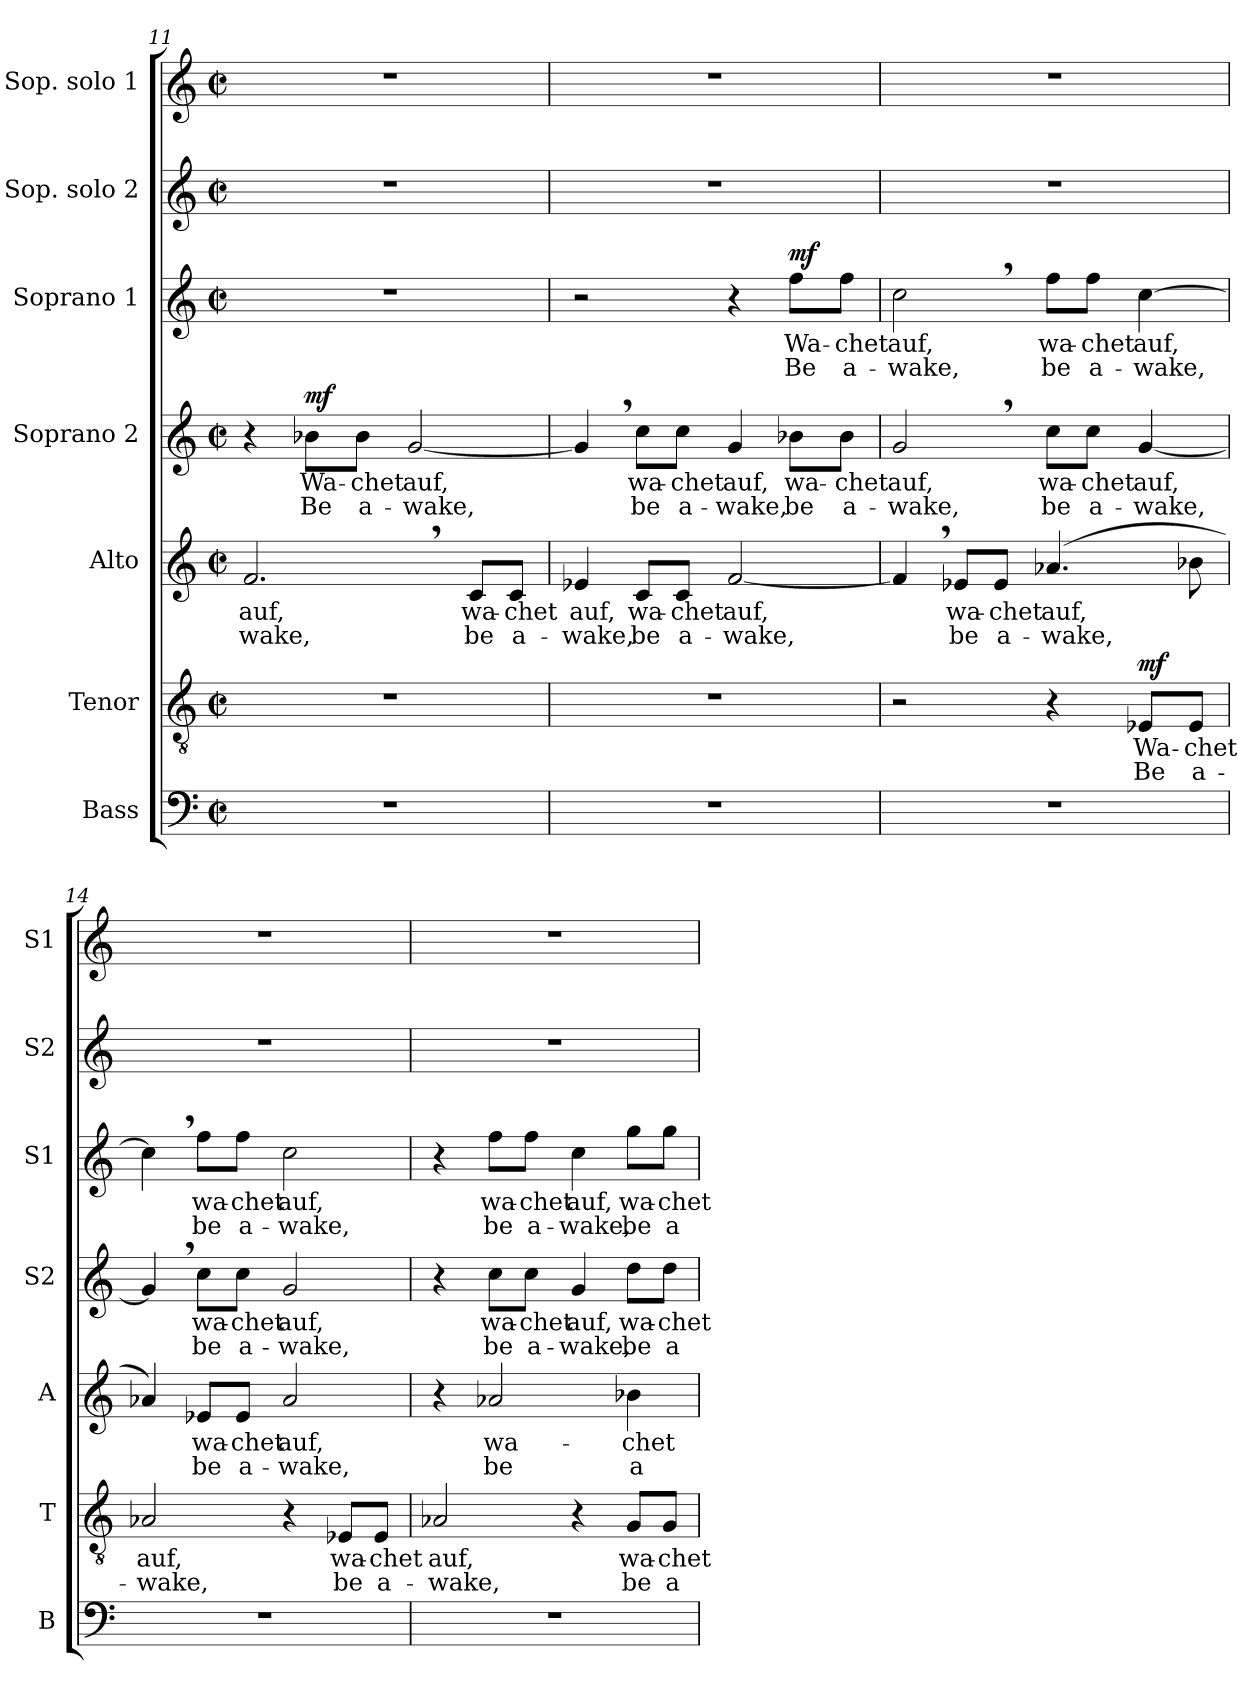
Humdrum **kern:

**kern	**kern	**text	**text	**dynam	**kern	**text	**text	**kern	**text	**text	**dynam	**kern	**text	**text	**dynam	**kern	**kern
*part7	*part6	*part6	*part6	*part6	*part5	*part5	*part5	*part4	*part4	*part4	*part4	*part3	*part3	*part3	*part3	*part2	*part1
*staff7	*staff6	*staff6	*staff6	*staff6	*staff5	*staff5	*staff5	*staff4	*staff4	*staff4	*staff4	*staff3	*staff3	*staff3	*staff3	*staff2	*staff1
*I"Bass	*I"Tenor	*	*	*	*I"Alto	*	*	*I"Soprano 2	*	*	*	*I"Soprano 1	*	*	*	*I"Sop. solo 2	*I"Sop. solo 1
*I'B	*I'T	*	*	*	*I'A	*	*	*I'S2	*	*	*	*I'S1	*	*	*	*I'S2	*I'S1
*clefF4	*clefGv2	*	*	*	*clefG2	*	*	*clefG2	*	*	*	*clefG2	*	*	*	*clefG2	*clefG2
*k[]	*k[]	*	*	*	*k[]	*	*	*k[]	*	*	*	*k[]	*	*	*	*k[]	*k[]
*C:	*C:	*	*	*	*C:	*	*	*C:	*	*	*	*C:	*	*	*	*C:	*C:
*M2/2	*M2/2	*	*	*	*M2/2	*	*	*M2/2	*	*	*	*M2/2	*	*	*	*M2/2	*M2/2
*met(c|)	*met(c|)	*	*	*	*met(c|)	*	*	*met(c|)	*	*	*	*met(c|)	*	*	*	*met(c|)	*met(c|)
=11	=11	=11	=11	=11	=11	=11	=11	=11	=11	=11	=11	=11	=11	=11	=11	=11	=11
!	!	!	!	!	!	!LO:LY:b	!LO:LY:b	!	!	!	!	!	!	!	!	!	!
1r	1r	.	.	.	2.f,>/	auf,	-wake,	4r	.	.	.	1r	.	.	.	1r	1r
!	!	!	!	!	!	!	!	!	!LO:LY:b	!LO:LY:b	!LO:DY:a	!	!	!	!	!	!
.	.	.	.	.	.	.	.	8b-X\L	Wa-	Be	mf	.	.	.	.	.	.
!	!	!	!	!	!	!	!	!	!LO:LY:b	!LO:LY:b	!	!	!	!	!	!	!
.	.	.	.	.	.	.	.	8b-\J	-chet	a-	.	.	.	.	.	.	.
!	!	!	!	!	!	!	!	!	!LO:LY:b	!LO:LY:b	!	!	!	!	!	!	!
.	.	.	.	.	.	.	.	[2g/	auf,	-wake,	.	.	.	.	.	.	.
!	!	!	!	!	!	!LO:LY:b	!LO:LY:b	!	!	!	!	!	!	!	!	!	!
.	.	.	.	.	8c/L	wa-	be	.	.	.	.	.	.	.	.	.	.
!	!	!	!	!	!	!LO:LY:b	!LO:LY:b	!	!	!	!	!	!	!	!	!	!
.	.	.	.	.	8c/J	-chet	a-	.	.	.	.	.	.	.	.	.	.
=12	=12	=12	=12	=12	=12	=12	=12	=12	=12	=12	=12	=12	=12	=12	=12	=12	=12
!	!	!	!	!	!	!LO:LY:b	!LO:LY:b	!	!	!	!	!	!	!	!	!	!
1r	1r	.	.	.	4e-X/	auf,	-wake,	4g,>/]	.	.	.	2r	.	.	.	1r	1r
!	!	!	!	!	!	!LO:LY:b	!LO:LY:b	!	!	!	!	!	!	!	!	!	!
!	!	!	!	!	!	!	!	!	!LO:LY:b	!LO:LY:b	!	!	!	!	!	!	!
.	.	.	.	.	8c/L	wa-	be	8cc\L	wa-	be	.	.	.	.	.	.	.
!	!	!	!	!	!	!LO:LY:b	!LO:LY:b	!	!	!	!	!	!	!	!	!	!
!	!	!	!	!	!	!	!	!	!LO:LY:b	!LO:LY:b	!	!	!	!	!	!	!
.	.	.	.	.	8c/J	-chet	a-	8cc\J	-chet	a-	.	.	.	.	.	.	.
!	!	!	!	!	!	!LO:LY:b	!LO:LY:b	!	!	!	!	!	!	!	!	!	!
!	!	!	!	!	!	!	!	!	!LO:LY:b	!LO:LY:b	!	!	!	!	!	!	!
.	.	.	.	.	[2f/	auf,	-wake,	4g/	auf,	-wake,	.	4r	.	.	.	.	.
!	!	!	!	!	!	!	!	!	!LO:LY:b	!LO:LY:b	!	!	!	!	!	!	!
!	!	!	!	!	!	!	!	!	!	!	!	!	!LO:LY:b	!LO:LY:b	!LO:DY:a	!	!
.	.	.	.	.	.	.	.	8b-X\L	wa-	be	.	8ff\L	Wa-	Be	mf	.	.
!	!	!	!	!	!	!	!	!	!LO:LY:b	!LO:LY:b	!	!	!	!	!	!	!
!	!	!	!	!	!	!	!	!	!	!	!	!	!LO:LY:b	!LO:LY:b	!	!	!
.	.	.	.	.	.	.	.	8b-\J	-chet	a-	.	8ff\J	-chet	a-	.	.	.
!!LO:LB:g=z
=13	=13	=13	=13	=13	=13	=13	=13	=13	=13	=13	=13	=13	=13	=13	=13	=13	=13
!	!	!	!	!	!	!	!	!	!LO:LY:b	!LO:LY:b	!	!	!	!	!	!	!
!	!	!	!	!	!	!	!	!	!	!	!	!	!LO:LY:b	!LO:LY:b	!	!	!
1r	2r	.	.	.	4f,>/]	.	.	2g,>/	auf,	-wake,	.	2cc,>\	auf,	-wake,	.	1r	1r
!	!	!	!	!	!	!LO:LY:b	!LO:LY:b	!	!	!	!	!	!	!	!	!	!
.	.	.	.	.	8e-X/L	wa-	be	.	.	.	.	.	.	.	.	.	.
!	!	!	!	!	!	!LO:LY:b	!LO:LY:b	!	!	!	!	!	!	!	!	!	!
.	.	.	.	.	8e-/J	-chet	a-	.	.	.	.	.	.	.	.	.	.
!	!	!	!	!	!	!LO:LY:b	!LO:LY:b	!	!	!	!	!	!	!	!	!	!
!	!	!	!	!	!	!	!	!	!LO:LY:b	!LO:LY:b	!	!	!	!	!	!	!
!	!	!	!	!	!	!	!	!	!	!	!	!	!LO:LY:b	!LO:LY:b	!	!	!
.	4r	.	.	.	(4.a-X/	auf,	-wake,	8cc\L	wa-	be	.	8ff\L	wa-	be	.	.	.
!	!	!	!	!	!	!	!	!	!LO:LY:b	!LO:LY:b	!	!	!	!	!	!	!
!	!	!	!	!	!	!	!	!	!	!	!	!	!LO:LY:b	!LO:LY:b	!	!	!
.	.	.	.	.	.	.	.	8cc\J	-chet	a-	.	8ff\J	-chet	a-	.	.	.
!	!	!LO:LY:b	!LO:LY:b	!	!	!	!	!	!	!	!	!	!	!	!	!	!
!	!	!	!	!	!	!	!	!	!LO:LY:b	!LO:LY:b	!	!	!	!	!	!	!
!	!	!	!	!LO:DY:a	!	!	!	!	!	!	!	!	!LO:LY:b	!LO:LY:b	!	!	!
.	8E-X/L	Wa-	Be	mf	.	.	.	[4g/	auf,	-wake,	.	[4cc\	auf,	-wake,	.	.	.
!	!	!LO:LY:b	!LO:LY:b	!	!	!	!	!	!	!	!	!	!	!	!	!	!
.	8E-/J	-chet	a-	.	8b-X\	.	.	.	.	.	.	.	.	.	.	.	.
=14	=14	=14	=14	=14	=14	=14	=14	=14	=14	=14	=14	=14	=14	=14	=14	=14	=14
!	!	!LO:LY:b	!LO:LY:b	!	!	!	!	!	!	!	!	!	!	!	!	!	!
1r	2A-X/	auf,	-wake,	.	4a-X/)	.	.	4g,>/]	.	.	.	4cc,>\]	.	.	.	1r	1r
!	!	!	!	!	!	!LO:LY:b	!LO:LY:b	!	!	!	!	!	!	!	!	!	!
!	!	!	!	!	!	!	!	!	!LO:LY:b	!LO:LY:b	!	!	!	!	!	!	!
!	!	!	!	!	!	!	!	!	!	!	!	!	!LO:LY:b	!LO:LY:b	!	!	!
.	.	.	.	.	8e-X/L	wa-	be	8cc\L	wa-	be	.	8ff\L	wa-	be	.	.	.
!	!	!	!	!	!	!LO:LY:b	!LO:LY:b	!	!	!	!	!	!	!	!	!	!
!	!	!	!	!	!	!	!	!	!LO:LY:b	!LO:LY:b	!	!	!	!	!	!	!
!	!	!	!	!	!	!	!	!	!	!	!	!	!LO:LY:b	!LO:LY:b	!	!	!
.	.	.	.	.	8e-/J	-chet	a-	8cc\J	-chet	a-	.	8ff\J	-chet	a-	.	.	.
!	!	!	!	!	!	!LO:LY:b	!LO:LY:b	!	!	!	!	!	!	!	!	!	!
!	!	!	!	!	!	!	!	!	!LO:LY:b	!LO:LY:b	!	!	!	!	!	!	!
!	!	!	!	!	!	!	!	!	!	!	!	!	!LO:LY:b	!LO:LY:b	!	!	!
.	4r	.	.	.	2a-/	auf,	-wake,	2g/	auf,	-wake,	.	2cc\	auf,	-wake,	.	.	.
!	!	!LO:LY:b	!LO:LY:b	!	!	!	!	!	!	!	!	!	!	!	!	!	!
.	8E-X/L	wa-	be	.	.	.	.	.	.	.	.	.	.	.	.	.	.
!	!	!LO:LY:b	!LO:LY:b	!	!	!	!	!	!	!	!	!	!	!	!	!	!
.	8E-/J	-chet	a-	.	.	.	.	.	.	.	.	.	.	.	.	.	.
=15	=15	=15	=15	=15	=15	=15	=15	=15	=15	=15	=15	=15	=15	=15	=15	=15	=15
!	!	!LO:LY:b	!LO:LY:b	!	!	!	!	!	!	!	!	!	!	!	!	!	!
1r	2A-X/	auf,	-wake,	.	4r	.	.	4r	.	.	.	4r	.	.	.	1r	1r
!	!	!	!	!	!	!LO:LY:b	!LO:LY:b	!	!	!	!	!	!	!	!	!	!
!	!	!	!	!	!	!	!	!	!LO:LY:b	!LO:LY:b	!	!	!	!	!	!	!
!	!	!	!	!	!	!	!	!	!	!	!	!	!LO:LY:b	!LO:LY:b	!	!	!
.	.	.	.	.	2a-X/	wa-	be	8cc\L	wa-	be	.	8ff\L	wa-	be	.	.	.
!	!	!	!	!	!	!	!	!	!LO:LY:b	!LO:LY:b	!	!	!	!	!	!	!
!	!	!	!	!	!	!	!	!	!	!	!	!	!LO:LY:b	!LO:LY:b	!	!	!
.	.	.	.	.	.	.	.	8cc\J	-chet	a-	.	8ff\J	-chet	a-	.	.	.
!	!	!	!	!	!	!	!	!	!LO:LY:b	!LO:LY:b	!	!	!	!	!	!	!
!	!	!	!	!	!	!	!	!	!	!	!	!	!LO:LY:b	!LO:LY:b	!	!	!
.	4r	.	.	.	.	.	.	4g/	auf,	-wake,	.	4cc\	auf,	-wake,	.	.	.
!	!	!LO:LY:b	!LO:LY:b	!	!	!	!	!	!	!	!	!	!	!	!	!	!
!	!	!	!	!	!	!LO:LY:b	!LO:LY:b	!	!	!	!	!	!	!	!	!	!
!	!	!	!	!	!	!	!	!	!LO:LY:b	!LO:LY:b	!	!	!	!	!	!	!
!	!	!	!	!	!	!	!	!	!	!	!	!	!LO:LY:b	!LO:LY:b	!	!	!
.	8G/L	wa-	be	.	4b-X\	-chet	a-	8dd\L	wa-	be	.	8gg\L	wa-	be	.	.	.
!	!	!LO:LY:b	!LO:LY:b	!	!	!	!	!	!	!	!	!	!	!	!	!	!
!	!	!	!	!	!	!	!	!	!LO:LY:b	!LO:LY:b	!	!	!	!	!	!	!
!	!	!	!	!	!	!	!	!	!	!	!	!	!LO:LY:b	!LO:LY:b	!	!	!
.	8G/J	-chet	a-	.	.	.	.	8dd\J	-chet	a-	.	8gg\J	-chet	a-	.	.	.
=	=	=	=	=	=	=	=	=	=	=	=	=	=	=	=	=	=
*-	*-	*-	*-	*-	*-	*-	*-	*-	*-	*-	*-	*-	*-	*-	*-	*-	*-
